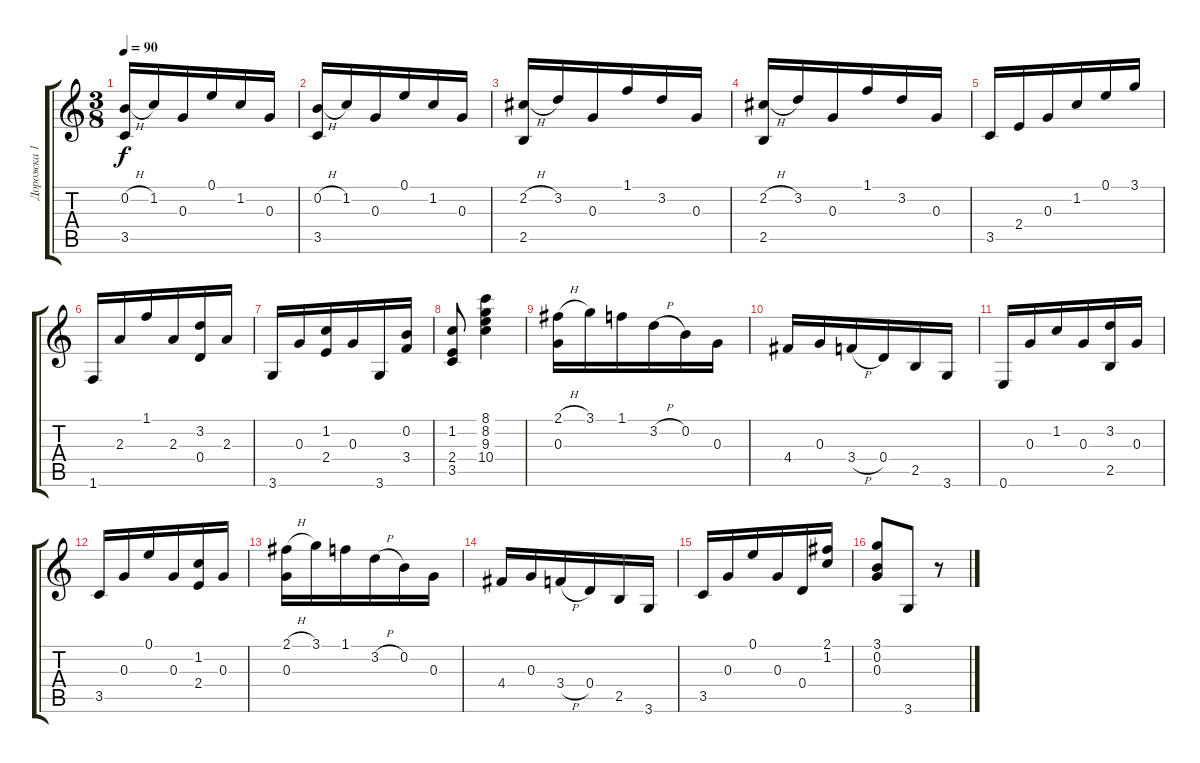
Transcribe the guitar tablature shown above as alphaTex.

\track ("Дорожка 1" "Дорожка 1") {instrument acousticguitarnylon}
\staff {score tabs}
\tuning (E4 B3 G3 D3 A2 E2) {hide}
\ts (3 8)
\tempo 90
\clef g2
\ks c
(0.2{h} 3.5).16{dy f} 1.2.16 0.3.16 0.1.16 1.2.16 0.3.16 |
(0.2{h} 3.5).16 1.2.16 0.3.16 0.1.16 1.2.16 0.3.16 |
(2.2{h} 2.5).16 3.2.16 0.3.16 1.1.16 3.2.16 0.3.16 |
(2.2{h} 2.5).16 3.2.16 0.3.16 1.1.16 3.2.16 0.3.16 |
3.5.16 2.4.16 0.3.16 1.2.16 0.1.16 3.1.16 |
1.6.16 2.3.16 1.1.16 2.3.16 (3.2 0.4).16 2.3.16 |
3.6.16 0.3.16 (1.2 2.4).16 0.3.16 3.6.16 (0.2 3.4).16 |
(1.2 2.4 3.5).8 (8.1 8.2 9.3 10.4).4 |
(2.1{h} 0.3).16 3.1.16 1.1.16 3.2{h}.16 0.2.16 0.3.16 |
4.4.16 0.3.16 3.4{h}.16 0.4.16 2.5.16 3.6.16 |
0.6.16 0.3.16 1.2.16 0.3.16 (3.2 2.5).16 0.3.16 |
3.5.16 0.3.16 0.1.16 0.3.16 (1.2 2.4).16 0.3.16 |
(2.1{h} 0.3).16 3.1.16 1.1.16 3.2{h}.16 0.2.16 0.3.16 |
4.4.16 0.3.16 3.4{h}.16 0.4.16 2.5.16 3.6.16 |
3.5.16 0.3.16 0.1.16 0.3.16 0.4.16 (2.1 1.2).16 |
(3.1 0.2 0.3).8 3.6.8 r.8
